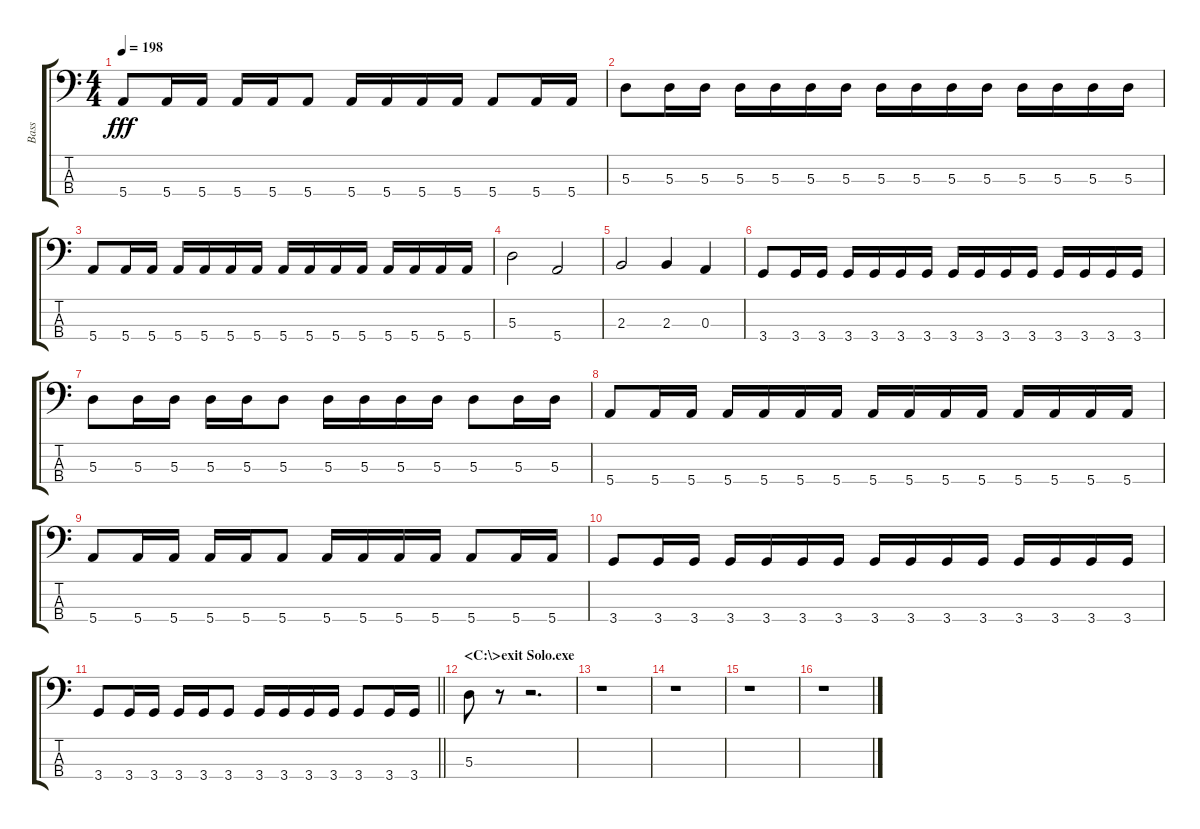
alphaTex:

\track ("Bass" "Bass") {instrument electricbassfinger}
\staff {score tabs}
\tuning (G2 D2 A1 E1) {hide}
\ts (4 4)
\tempo 198
\clef f4
\ks c
5.4.8{dy fff} 5.4.16 5.4.16 5.4.16 5.4.16 5.4.8 5.4.16 5.4.16 5.4.16 5.4.16 5.4.8 5.4.16 5.4.16 |
5.3.8 5.3.16 5.3.16 5.3.16 5.3.16 5.3.16 5.3.16 5.3.16 5.3.16 5.3.16 5.3.16 5.3.16 5.3.16 5.3.16 5.3.16 |
5.4.8 5.4.16 5.4.16 5.4.16 5.4.16 5.4.16 5.4.16 5.4.16 5.4.16 5.4.16 5.4.16 5.4.16 5.4.16 5.4.16 5.4.16 |
5.3.2 5.4.2 |
2.3.2 2.3.4 0.3.4 |
3.4.8 3.4.16 3.4.16 3.4.16 3.4.16 3.4.16 3.4.16 3.4.16 3.4.16 3.4.16 3.4.16 3.4.16 3.4.16 3.4.16 3.4.16 |
5.3.8 5.3.16 5.3.16 5.3.16 5.3.16 5.3.8 5.3.16 5.3.16 5.3.16 5.3.16 5.3.8 5.3.16 5.3.16 |
5.4.8 5.4.16 5.4.16 5.4.16 5.4.16 5.4.16 5.4.16 5.4.16 5.4.16 5.4.16 5.4.16 5.4.16 5.4.16 5.4.16 5.4.16 |
5.4.8 5.4.16 5.4.16 5.4.16 5.4.16 5.4.8 5.4.16 5.4.16 5.4.16 5.4.16 5.4.8 5.4.16 5.4.16 |
3.4.8 3.4.16 3.4.16 3.4.16 3.4.16 3.4.16 3.4.16 3.4.16 3.4.16 3.4.16 3.4.16 3.4.16 3.4.16 3.4.16 3.4.16 |
\barLineRight lightlight
3.4.8 3.4.16 3.4.16 3.4.16 3.4.16 3.4.8 3.4.16 3.4.16 3.4.16 3.4.16 3.4.8 3.4.16 3.4.16 |
\section ("" "<C:\\>exit Solo.exe")
5.3.8 r.8 r.2{d} |
r.1 |
r.1 |
r.1 |
r.1
